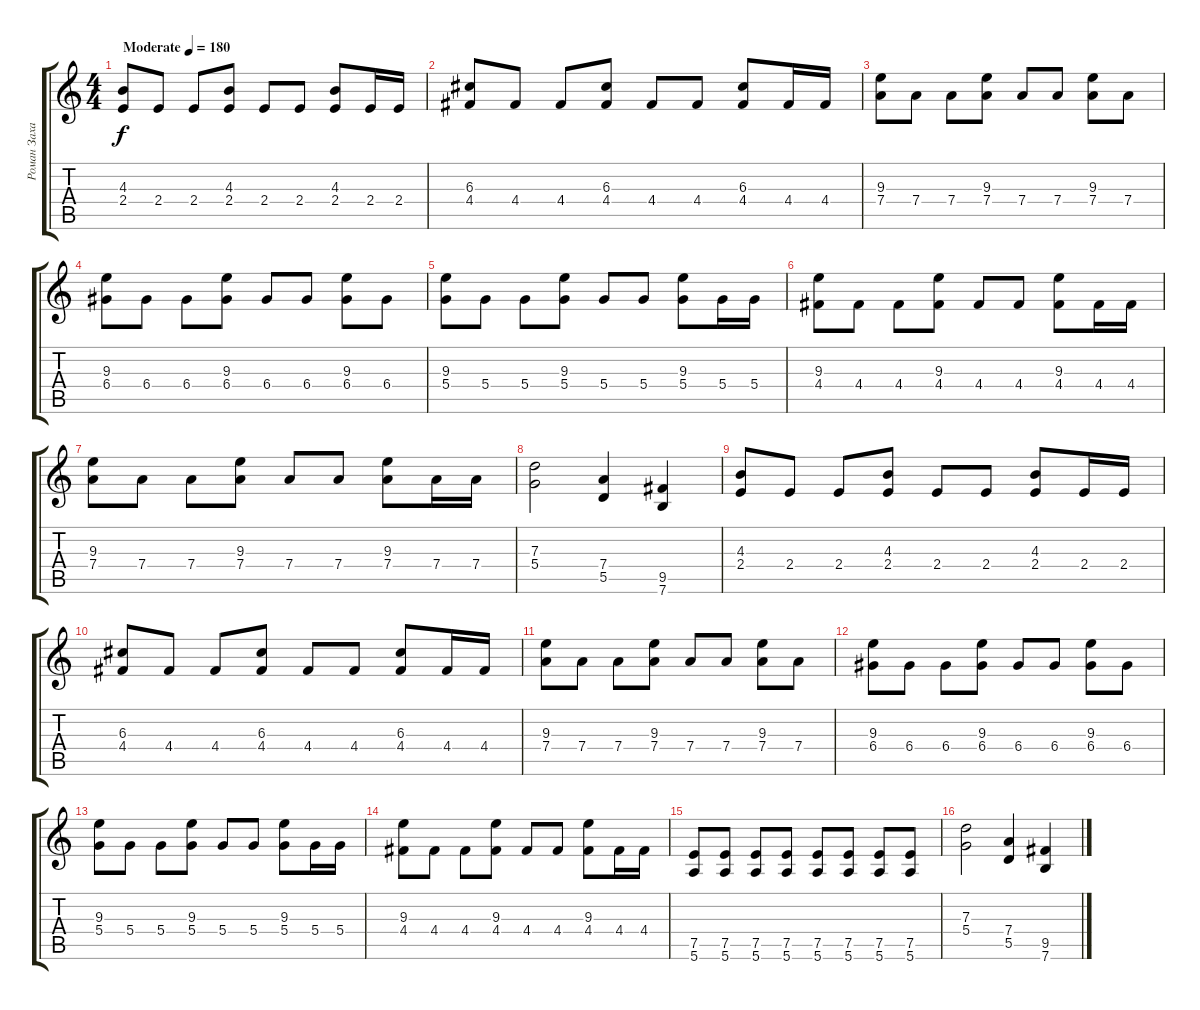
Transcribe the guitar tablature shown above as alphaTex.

\track ("Роман Захаров" "Роман Заха") {instrument distortionguitar}
\staff {score tabs}
\tuning (E4 B3 G3 D3 A2 E2) {hide}
\ts (4 4)
\tempo (180 "Moderate")
\clef g2
\ks c
(4.3 2.4).8{dy f instrument distortionguitar} 2.4.8 2.4.8 (4.3 2.4).8 2.4.8 2.4.8 (4.3 2.4).8 2.4.16 2.4.16 |
(6.3 4.4).8 4.4.8 4.4.8 (6.3 4.4).8 4.4.8 4.4.8 (6.3 4.4).8 4.4.16 4.4.16 |
(9.3 7.4).8 7.4.8 7.4.8 (9.3 7.4).8 7.4.8 7.4.8 (9.3 7.4).8 7.4.8 |
(9.3 6.4).8 6.4.8 6.4.8 (9.3 6.4).8 6.4.8 6.4.8 (9.3 6.4).8 6.4.8 |
(9.3 5.4).8 5.4.8 5.4.8 (9.3 5.4).8 5.4.8 5.4.8 (9.3 5.4).8 5.4.16 5.4.16 |
(9.3 4.4).8 4.4.8 4.4.8 (9.3 4.4).8 4.4.8 4.4.8 (9.3 4.4).8 4.4.16 4.4.16 |
(9.3 7.4).8 7.4.8 7.4.8 (9.3 7.4).8 7.4.8 7.4.8 (9.3 7.4).8 7.4.16 7.4.16 |
(7.3 5.4).2 (7.4 5.5).4 (9.5 7.6).4 |
(4.3 2.4).8 2.4.8 2.4.8 (4.3 2.4).8 2.4.8 2.4.8 (4.3 2.4).8 2.4.16 2.4.16 |
(6.3 4.4).8 4.4.8 4.4.8 (6.3 4.4).8 4.4.8 4.4.8 (6.3 4.4).8 4.4.16 4.4.16 |
(9.3 7.4).8 7.4.8 7.4.8 (9.3 7.4).8 7.4.8 7.4.8 (9.3 7.4).8 7.4.8 |
(9.3 6.4).8 6.4.8 6.4.8 (9.3 6.4).8 6.4.8 6.4.8 (9.3 6.4).8 6.4.8 |
(9.3 5.4).8 5.4.8 5.4.8 (9.3 5.4).8 5.4.8 5.4.8 (9.3 5.4).8 5.4.16 5.4.16 |
(9.3 4.4).8 4.4.8 4.4.8 (9.3 4.4).8 4.4.8 4.4.8 (9.3 4.4).8 4.4.16 4.4.16 |
(7.5 5.6).8 (7.5 5.6).8 (7.5 5.6).8 (7.5 5.6).8 (7.5 5.6).8 (7.5 5.6).8 (7.5 5.6).8 (7.5 5.6).8 |
(7.3 5.4).2 (7.4 5.5).4 (9.5 7.6).4
